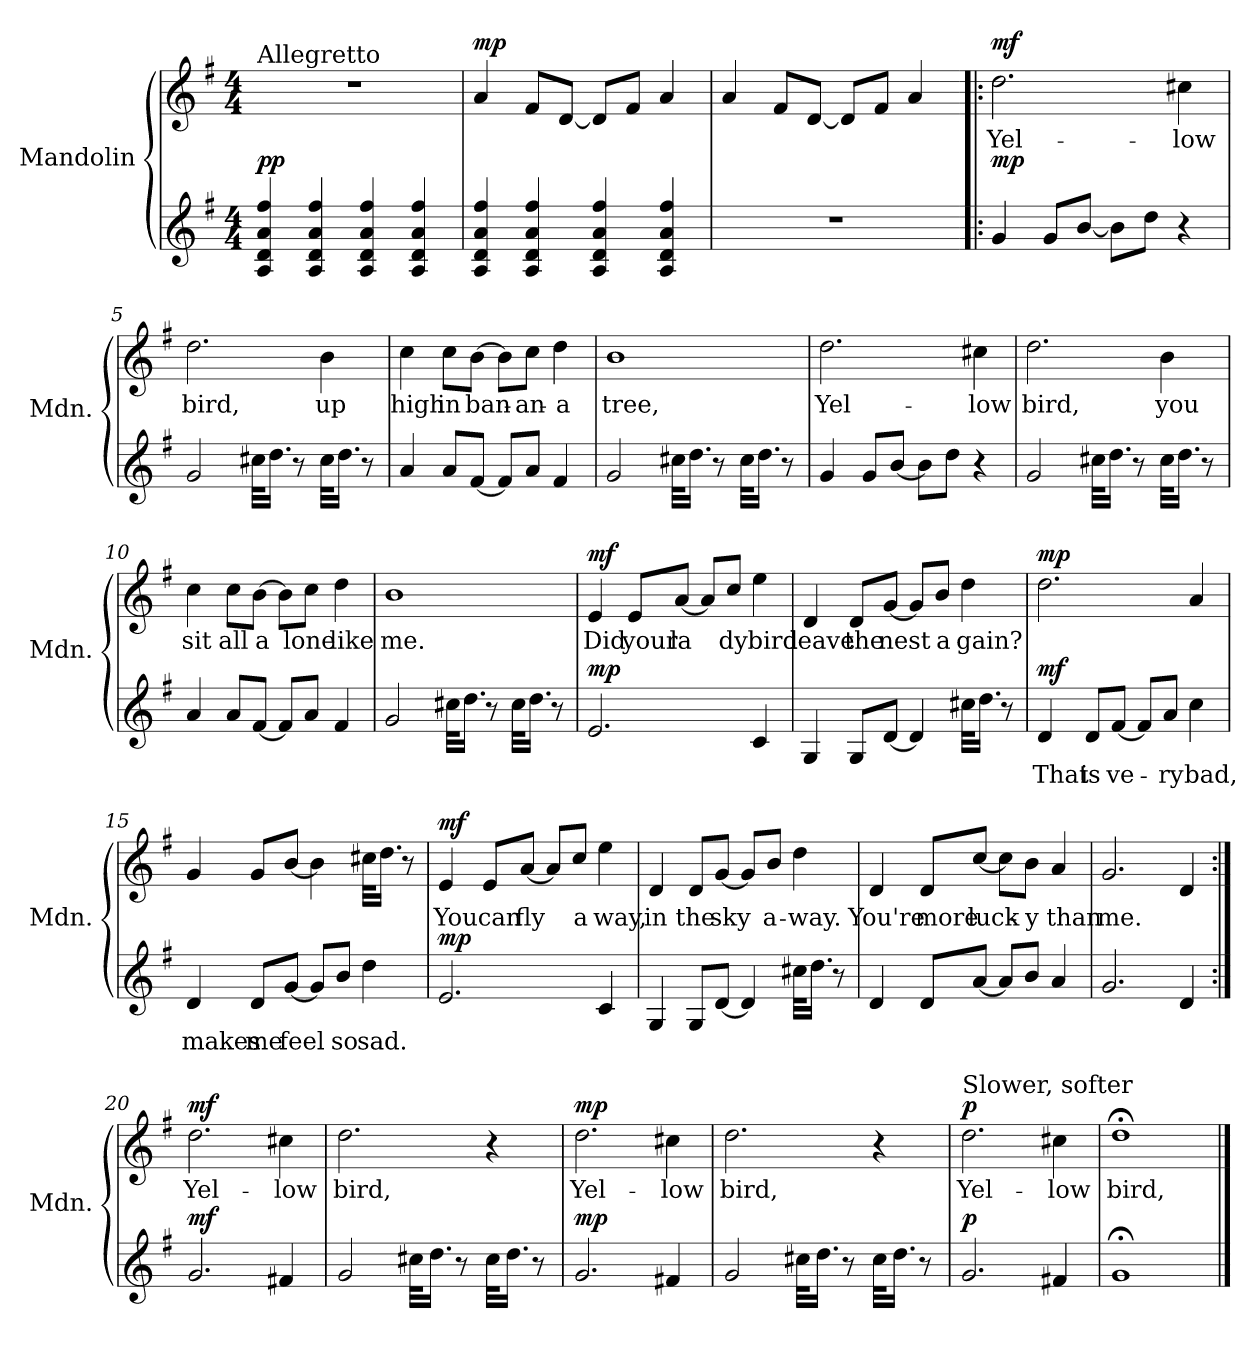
**kern	**text	**dynam	**kern	**text	**dynam
*part2	*part2	*part2	*part1	*part1	*part1
*staff2	*staff2	*staff2	*staff1	*staff1	*staff1
*I"Mandolin	*	*	*I"Mandolin	*	*
*I'Mdn.	*	*	*I'Mdn.	*	*
*clefG2	*	*	*clefG2	*	*
*k[f#]	*	*	*k[f#]	*	*
*G:	*	*	*G:	*	*
*M4/4	*	*	*M4/4	*	*
=1	=1	=1	=1	=1	=1
!	!	!	!LO:TX:a:t=Allegretto	!	!
!	!	!LO:DY:a	!	!	!
4A/ 4d/ 4a/ 4ff#/	.	pp	1r	.	.
4A/ 4d/ 4a/ 4ff#/	.	.	.	.	.
4A/ 4d/ 4a/ 4ff#/	.	.	.	.	.
4A/ 4d/ 4a/ 4ff#/	.	.	.	.	.
=2	=2	=2	=2	=2	=2
!	!	!	!	!	!LO:DY:a
4A/ 4d/ 4a/ 4ff#/	.	.	4a/	.	mp
4A/ 4d/ 4a/ 4ff#/	.	.	8f#/L	.	.
.	.	.	[8d/J	.	.
4A/ 4d/ 4a/ 4ff#/	.	.	8d/L]	.	.
.	.	.	8f#/J	.	.
4A/ 4d/ 4a/ 4ff#/	.	.	4a/	.	.
=3	=3	=3	=3	=3	=3
1r	.	.	4a/	.	.
.	.	.	8f#/L	.	.
.	.	.	[8d/J	.	.
.	.	.	8d/L]	.	.
.	.	.	8f#/J	.	.
.	.	.	4a/	.	.
=4!|:	=4!|:	=4!|:	=4!|:	=4!|:	=4!|:
!	!	!LO:DY:a	!	!	!LO:DY:a
4g/	.	mp	2.dd\	Yel-	mf
8g/L	.	.	.	.	.
[8b/J	.	.	.	.	.
8b\L]	.	.	.	.	.
8dd\J	.	.	.	.	.
4r	.	.	4cc#X\	-low	.
=5	=5	=5	=5	=5	=5
2g/	.	.	2.dd\	bird,	.
32cc#X\KLL	.	.	.	.	.
16.dd\JJ	.	.	.	.	.
8r	.	.	.	.	.
32cc#\KLL	.	.	4b\	up	.
16.dd\JJ	.	.	.	.	.
8r	.	.	.	.	.
!!LO:LB:g=z
=6	=6	=6	=6	=6	=6
4a/	.	.	4cc\	high	.
8a/L	.	.	8cc\L	in	.
[8f#/J	.	.	[8b\J	ban-	.
8f#/L]	.	.	8b\L]	.	.
8a/J	.	.	8cc\J	-an-	.
4f#/	.	.	4dd\	-a	.
=7	=7	=7	=7	=7	=7
2g/	.	.	1b	tree,	.
32cc#X\KLL	.	.	.	.	.
16.dd\JJ	.	.	.	.	.
8r	.	.	.	.	.
32cc#\KLL	.	.	.	.	.
16.dd\JJ	.	.	.	.	.
8r	.	.	.	.	.
!!LO:LB:g=z
=8	=8	=8	=8	=8	=8
4g/	.	.	2.dd\	Yel-	.
8g/L	.	.	.	.	.
[8b/J	.	.	.	.	.
8b\L]	.	.	.	.	.
8dd\J	.	.	.	.	.
4r	.	.	4cc#X\	-low	.
=9	=9	=9	=9	=9	=9
2g/	.	.	2.dd\	bird,	.
32cc#X\KLL	.	.	.	.	.
16.dd\JJ	.	.	.	.	.
8r	.	.	.	.	.
32cc#\KLL	.	.	4b\	you	.
16.dd\JJ	.	.	.	.	.
8r	.	.	.	.	.
=10	=10	=10	=10	=10	=10
4a/	.	.	4cc\	sit	.
8a/L	.	.	8cc\L	all	.
[8f#/J	.	.	[8b\J	a	.
8f#/L]	.	.	8b\L]	.	.
8a/J	.	.	8cc\J	lone	.
4f#/	.	.	4dd\	like	.
=11	=11	=11	=11	=11	=11
2g/	.	.	1b	me.	.
32cc#X\KLL	.	.	.	.	.
16.dd\JJ	.	.	.	.	.
8r	.	.	.	.	.
32cc#\KLL	.	.	.	.	.
16.dd\JJ	.	.	.	.	.
8r	.	.	.	.	.
!!LO:PB:g=z
=12	=12	=12	=12	=12	=12
!	!	!LO:DY:a	!	!	!LO:DY:a
2.e/	.	mp	4e/	Did	mf
.	.	.	8e/L	your	.
.	.	.	[8a/J	la	.
.	.	.	8a/L]	.	.
.	.	.	8cc/J	dy	.
4c/	.	.	4ee\	bird	.
=13	=13	=13	=13	=13	=13
4G/	.	.	4d/	leave	.
8G/L	.	.	8d/L	the	.
[8d/J	.	.	[8g/J	nest	.
4d/]	.	.	8g/L]	.	.
.	.	.	8b/J	a	.
32cc#X\KLL	.	.	4dd\	gain?	.
16.dd\JJ	.	.	.	.	.
8r	.	.	.	.	.
=14	=14	=14	=14	=14	=14
!	!	!LO:DY:a	!	!	!LO:DY:a
4d/	That	mf	2.dd\	.	mp
8d/L	is	.	.	.	.
[8f#/J	ve-	.	.	.	.
8f#/L]	.	.	.	.	.
8a/J	-ry	.	.	.	.
4cc\	bad,	.	4a/	.	.
!!LO:LB:g=z
=15	=15	=15	=15	=15	=15
4d/	makes	.	4g/	.	.
8d/L	me	.	8g/L	.	.
[8g/J	feel	.	[8b/J	.	.
8g/L]	.	.	4b\]	.	.
8b/J	so	.	.	.	.
4dd\	sad.	.	32cc#X\KLL	.	.
.	.	.	16.dd\JJ	.	.
.	.	.	8r	.	.
=16	=16	=16	=16	=16	=16
!	!	!LO:DY:a	!	!	!LO:DY:a
2.e/	.	mp	4e/	You	mf
.	.	.	8e/L	can	.
.	.	.	[8a/J	fly	.
.	.	.	8a/L]	.	.
.	.	.	8cc/J	a	.
4c/	.	.	4ee\	way,	.
=17	=17	=17	=17	=17	=17
4G/	.	.	4d/	in	.
8G/L	.	.	8d/L	the	.
[8d/J	.	.	[8g/J	sky	.
4d/]	.	.	8g/L]	.	.
.	.	.	8b/J	a-	.
32cc#X\KLL	.	.	4dd\	-way.	.
16.dd\JJ	.	.	.	.	.
8r	.	.	.	.	.
!!LO:LB:g=z
=18	=18	=18	=18	=18	=18
4d/	.	.	4d/	You're	.
8d/L	.	.	8d/L	more	.
[8a/J	.	.	[8cc/J	luck-	.
8a/L]	.	.	8cc\L]	.	.
8b/J	.	.	8b\J	y	.
4a/	.	.	4a/	than	.
=19	=19	=19	=19	=19	=19
2.g/	.	.	2.g/	me.	.
4d/	.	.	4d/	.	.
!!LO:LB:g=z
=20:|!	=20:|!	=20:|!	=20:|!	=20:|!	=20:|!
!	!	!LO:DY:a	!	!	!LO:DY:a
2.g/	.	mf	2.dd\	Yel-	mf
4f#X/	.	.	4cc#X\	-low	.
=21	=21	=21	=21	=21	=21
2g/	.	.	2.dd\	bird,	.
32cc#X\KLL	.	.	.	.	.
16.dd\JJ	.	.	.	.	.
8r	.	.	.	.	.
32cc#\KLL	.	.	4r	.	.
16.dd\JJ	.	.	.	.	.
8r	.	.	.	.	.
=22	=22	=22	=22	=22	=22
!	!	!LO:DY:a	!	!	!LO:DY:a
2.g/	.	mp	2.dd\	Yel-	mp
4f#X/	.	.	4cc#X\	-low	.
=23	=23	=23	=23	=23	=23
2g/	.	.	2.dd\	bird,	.
32cc#X\KLL	.	.	.	.	.
16.dd\JJ	.	.	.	.	.
8r	.	.	.	.	.
32cc#\KLL	.	.	4r	.	.
16.dd\JJ	.	.	.	.	.
8r	.	.	.	.	.
=24	=24	=24	=24	=24	=24
!	!	!	!LO:TX:a:t=Slower, softer	!	!
!	!	!LO:DY:a	!	!	!LO:DY:a
2.g/	.	p	2.dd\	Yel-	p
4f#X/	.	.	4cc#X\	-low	.
=25	=25	=25	=25	=25	=25
1g;<	.	.	1dd;<	bird,	.
==	==	==	==	==	==
*-	*-	*-	*-	*-	*-
